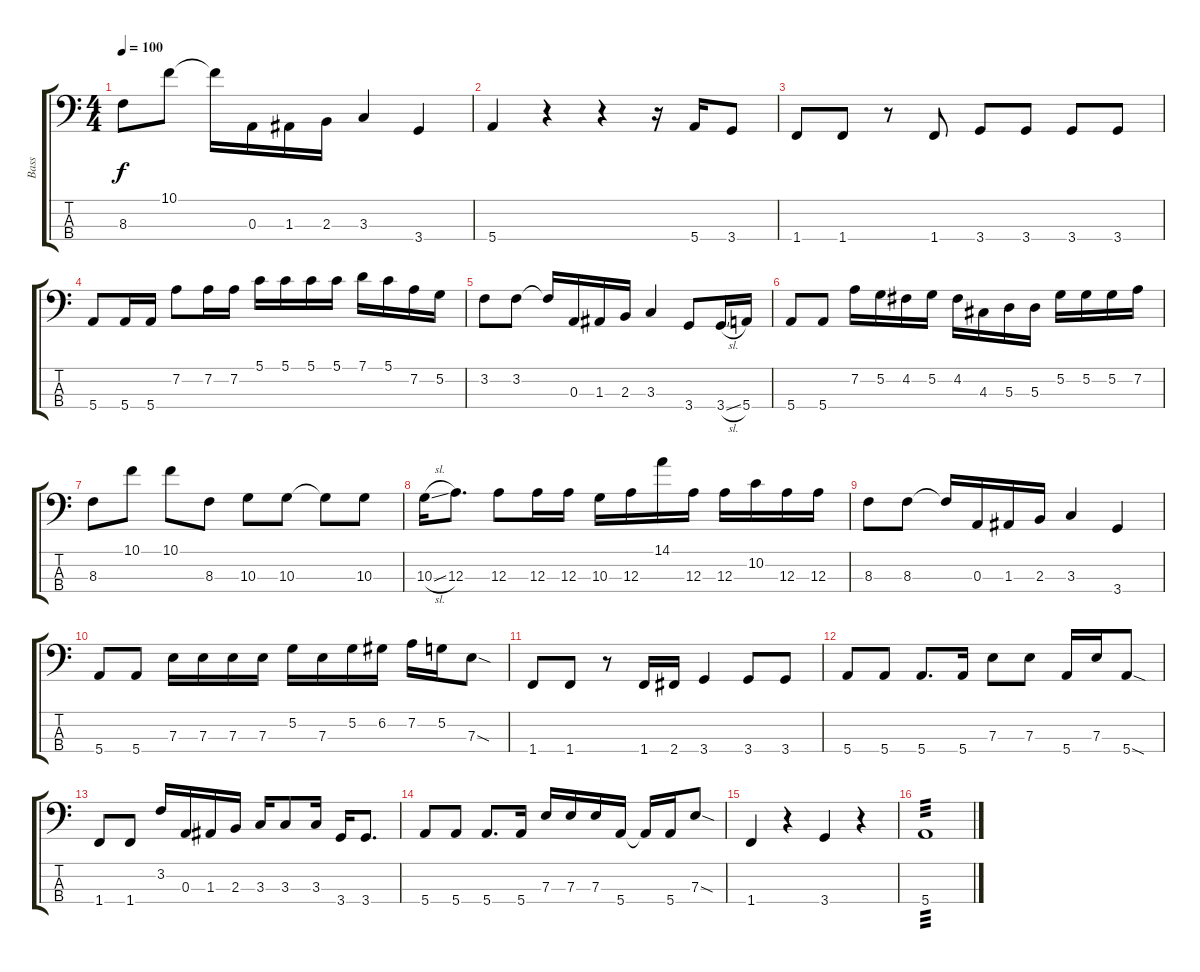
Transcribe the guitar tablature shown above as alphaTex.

\track ("Bass" "Bass") {instrument electricbasspick}
\staff {score tabs}
\tuning (G2 D2 A1 E1) {hide}
\ts (4 4)
\tempo 100
\clef f4
\ks c
8.3.8{dy f} 10.1.8 10.1{t}.16 0.3.16 1.3.16 2.3.16 3.3.4 3.4.4 |
5.4.4 r.4 r.4 r.16 5.4.16 3.4.8 |
1.4.8 1.4.8 r.8 1.4.8 3.4.8 3.4.8 3.4.8 3.4.8 |
5.4.8 5.4.16 5.4.16 7.2.8 7.2.16 7.2.16 5.1.16 5.1.16 5.1.16 5.1.16 7.1.16 5.1.16 7.2.16 5.2.16 |
3.2.8 3.2.8 3.2{t}.16 0.3.16 1.3.16 2.3.16 3.3.4 3.4.8 3.4{sl}.16 5.4.16 |
5.4.8 5.4.8 7.2.16 5.2.16 4.2.16 5.2.16 4.2.16 4.3.16 5.3.16 5.3.16 5.2.16 5.2.16 5.2.16 7.2.16 |
8.3.8 10.1.8 10.1.8 8.3.8 10.3.8 10.3.8 10.3{t}.8 10.3.8 |
10.3{sl}.16 12.3.8{d} 12.3.8 12.3.16 12.3.16 10.3.16 12.3.16 14.1.16 12.3.16 12.3.16 10.2.16 12.3.16 12.3.16 |
8.3.8 8.3.8 8.3{t}.16 0.3.16 1.3.16 2.3.16 3.3.4 3.4.4 |
5.4.8 5.4.8 7.3.16 7.3.16 7.3.16 7.3.16 5.2.16 7.3.16 5.2.16 6.2.16 7.2.16 5.2.16 7.3{sod}.8 |
1.4.8 1.4.8 r.8 1.4.16 2.4.16 3.4.4 3.4.8 3.4.8 |
5.4.8 5.4.8 5.4.8{d} 5.4.16 7.3.8 7.3.8 5.4.16 7.3.16 5.4{sod}.8 |
1.4.8 1.4.8 3.2.16 0.3.16 1.3.16 2.3.16 3.3.16 3.3.8 3.3.16 3.4.16 3.4.8{d} |
5.4.8 5.4.8 5.4.8{d} 5.4.16 7.3.16 7.3.16 7.3.16 5.4.16 5.4{t}.16 5.4.16 7.3{sod}.8 |
1.4.4 r.4 3.4.4 r.4 |
5.4.1{tp 3}
